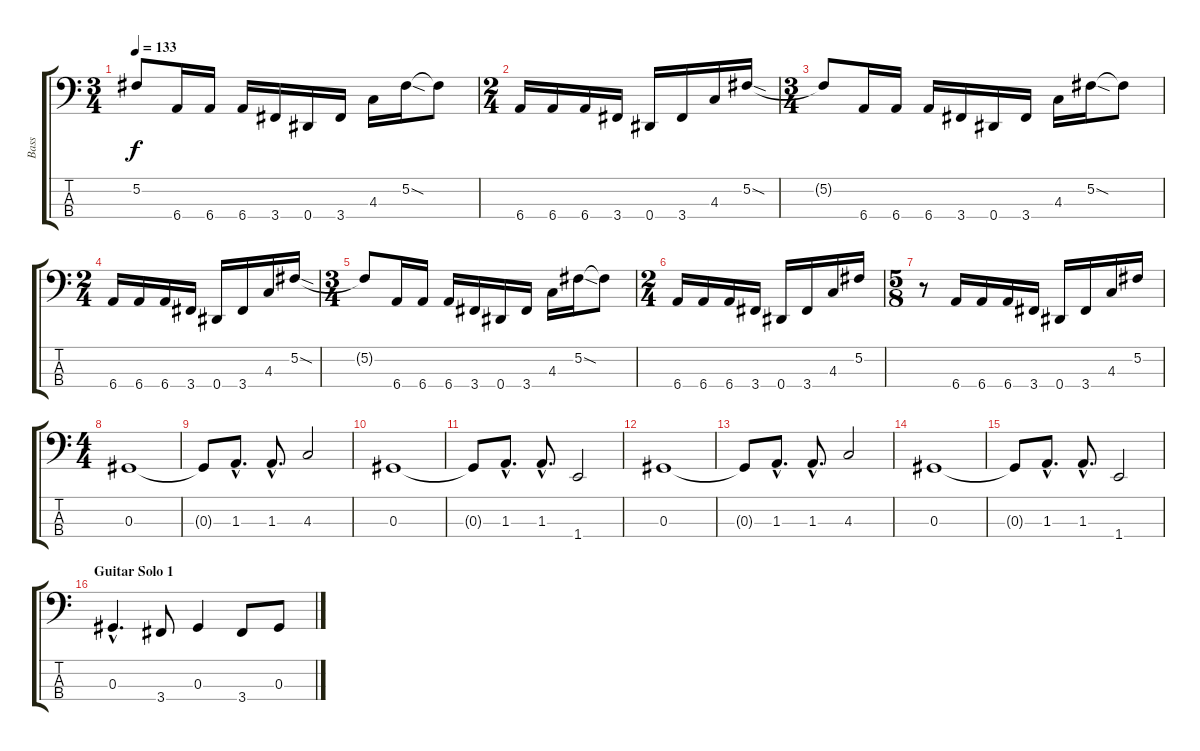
\track ("Bass" "Bass") {instrument electricbasspick}
\staff {score tabs}
\tuning (Gb2 Db2 Ab1 Eb1) {hide}
\ts (3 4)
\tempo 133
\clef f4
\ks c
5.2{t}.8{dy f} 6.4.16 6.4.16 6.4.16 3.4.16 0.4.16 3.4.16 4.3.16 5.2{sod}.16 5.2{t}.8 |
\ts (2 4)
6.4.16 6.4.16 6.4.16 3.4.16 0.4.16 3.4.16 4.3.16 5.2{sod}.16 |
\ts (3 4)
5.2{t}.8 6.4.16 6.4.16 6.4.16 3.4.16 0.4.16 3.4.16 4.3.16 5.2{sod}.16 5.2{t}.8 |
\ts (2 4)
6.4.16 6.4.16 6.4.16 3.4.16 0.4.16 3.4.16 4.3.16 5.2{sod}.16 |
\ts (3 4)
5.2{t}.8 6.4.16 6.4.16 6.4.16 3.4.16 0.4.16 3.4.16 4.3.16 5.2{sod}.16 5.2{t}.8 |
\ts (2 4)
\section ("" "")
6.4.16 6.4.16 6.4.16 3.4.16 0.4.16 3.4.16 4.3.16 5.2.16 |
\ts (5 8)
r.8 6.4.16 6.4.16 6.4.16 3.4.16 0.4.16 3.4.16 4.3.16 5.2.16 |
\ts (4 4)
\section ("" "")
0.3.1 |
0.3{t}.8 1.3{hac}.8{d} 1.3{hac}.8{d} 4.3.2 |
0.3.1 |
0.3{t}.8 1.3{hac}.8{d} 1.3{hac}.8{d} 1.4.2 |
0.3.1 |
0.3{t}.8 1.3{hac}.8{d} 1.3{hac}.8{d} 4.3.2 |
0.3.1 |
0.3{t}.8 1.3{hac}.8{d} 1.3{hac}.8{d} 1.4.2 |
\section ("" "Guitar Solo 1")
0.3{hac}.4{d} 3.4.8 0.3.4 3.4.8 0.3.8
